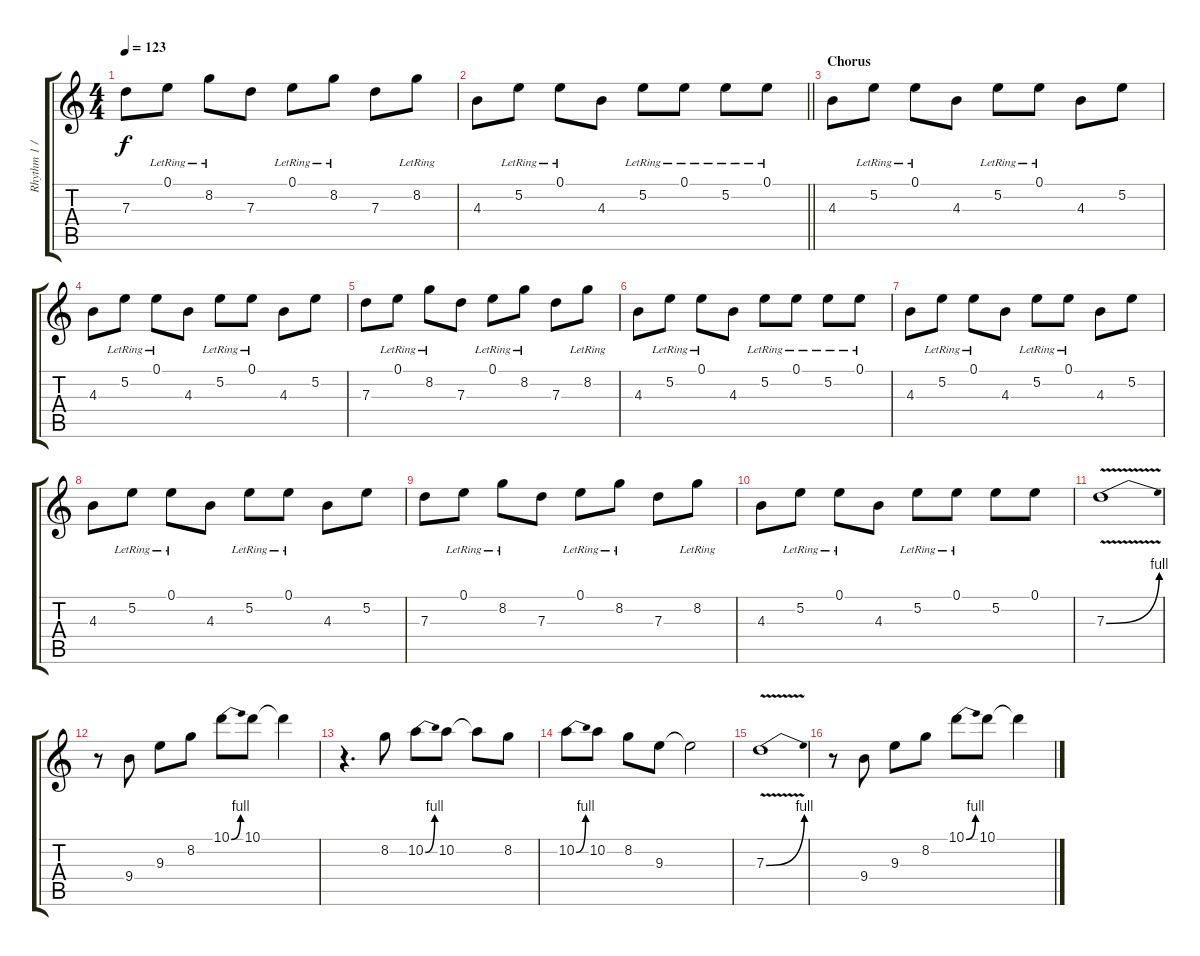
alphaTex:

\track ("Rhythm 1 / Lead" "Rhythm 1 /") {instrument overdrivenguitar}
\staff {score tabs}
\tuning (E4 B3 G3 D3 A2 E2) {hide}
\ts (4 4)
\tempo 123
\clef g2
\ks c
7.3.8{dy f} 0.1{lr}.8 8.2{lr}.8 7.3.8 0.1{lr}.8 8.2{lr}.8 7.3.8 8.2{lr}.8 |
\barLineRight lightlight
4.3.8 5.2{lr}.8 0.1{lr}.8 4.3.8 5.2{lr}.8 0.1{lr}.8 5.2{lr}.8 0.1{lr}.8 |
\section ("" "Chorus")
4.3.8 5.2{lr}.8 0.1{lr}.8 4.3.8 5.2{lr}.8 0.1{lr}.8 4.3.8 5.2.8 |
4.3.8 5.2{lr}.8 0.1{lr}.8 4.3.8 5.2{lr}.8 0.1{lr}.8 4.3.8 5.2.8 |
7.3.8 0.1{lr}.8 8.2{lr}.8 7.3.8 0.1{lr}.8 8.2{lr}.8 7.3.8 8.2{lr}.8 |
4.3.8 5.2{lr}.8 0.1{lr}.8 4.3.8 5.2{lr}.8 0.1{lr}.8 5.2{lr}.8 0.1{lr}.8 |
4.3.8 5.2{lr}.8 0.1{lr}.8 4.3.8 5.2{lr}.8 0.1{lr}.8 4.3.8 5.2.8 |
4.3.8 5.2{lr}.8 0.1{lr}.8 4.3.8 5.2{lr}.8 0.1{lr}.8 4.3.8 5.2.8 |
7.3.8 0.1{lr}.8 8.2{lr}.8 7.3.8 0.1{lr}.8 8.2{lr}.8 7.3.8 8.2{lr}.8 |
4.3.8 5.2{lr}.8 0.1{lr}.8 4.3.8 5.2{lr}.8 0.1{lr}.8 5.2.8 0.1.8 |
7.3{be (bend 0 0 60 4) v}.1 |
r.8 9.4.8 9.3.8 8.2.8 10.1{be (bend 0 0 60 4)}.8 10.1.8 10.1{t}.4 |
r.4{d} 8.2.8 10.2{be (bend 0 0 60 4)}.8 10.2.8 10.2{t}.8 8.2.8 |
10.2{be (bend 0 0 60 4)}.8 10.2.8 8.2.8 9.3.8 9.3{t}.2 |
7.3{be (bend 0 0 60 4) v}.1 |
r.8 9.4.8 9.3.8 8.2.8 10.1{be (bend 0 0 60 4)}.8 10.1.8 10.1{t}.4
